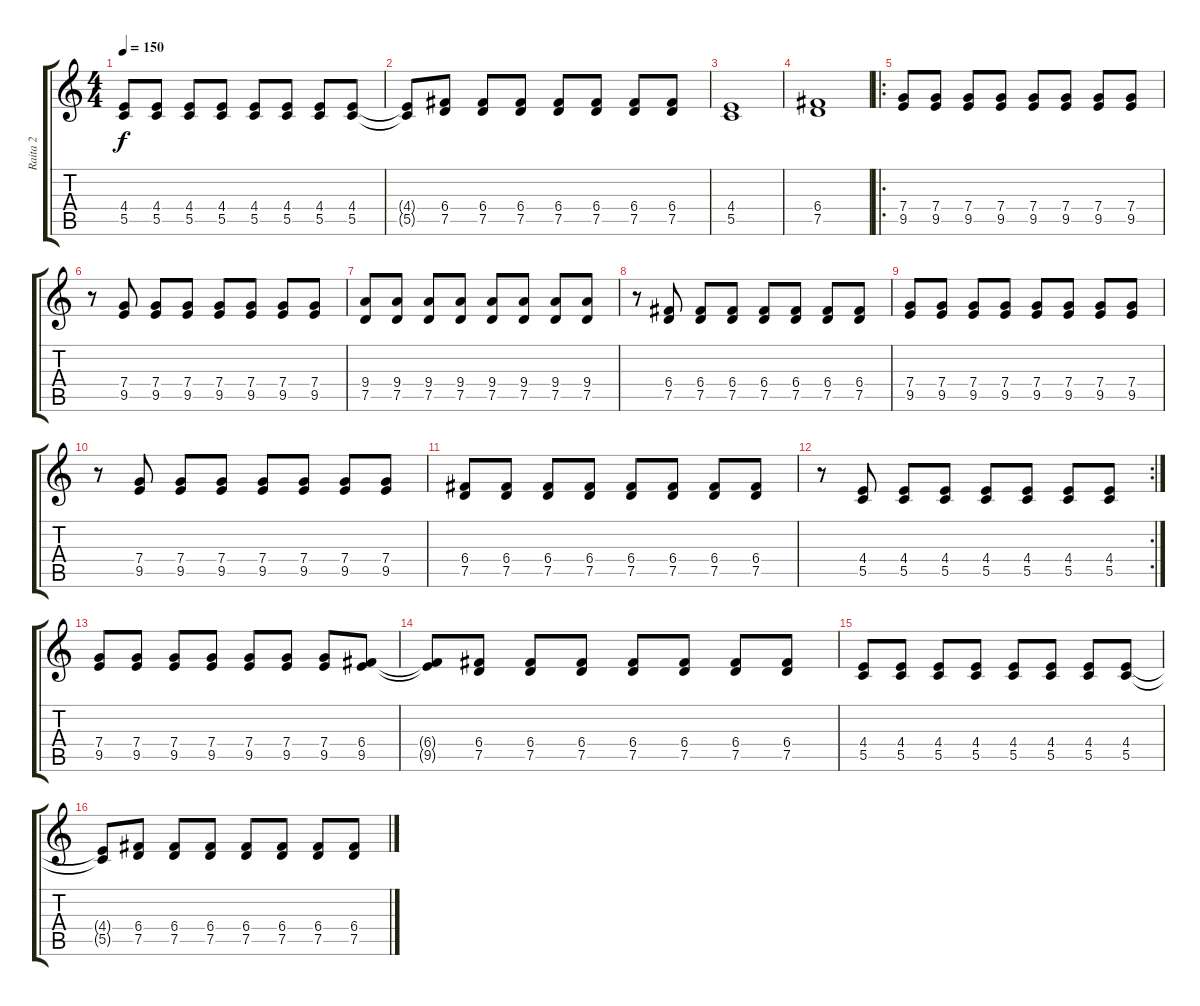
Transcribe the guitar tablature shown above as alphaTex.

\track ("Raita 2" "Raita 2") {instrument distortionguitar}
\staff {score tabs}
\tuning (D4 A3 F3 C3 G2 D2) {hide}
\ts (4 4)
\tempo 150
\clef g2
\ks c
(4.4 5.5).8{dy f} (4.4 5.5).8 (4.4 5.5).8 (4.4 5.5).8 (4.4 5.5).8 (4.4 5.5).8 (4.4 5.5).8 (4.4 5.5).8 |
(4.4{t} 5.5{t}).8 (6.4 7.5).8 (6.4 7.5).8 (6.4 7.5).8 (6.4 7.5).8 (6.4 7.5).8 (6.4 7.5).8 (6.4 7.5).8 |
(4.4 5.5).1 |
(6.4 7.5).1 |
\ro
(7.4 9.5).8 (7.4 9.5).8 (7.4 9.5).8 (7.4 9.5).8 (7.4 9.5).8 (7.4 9.5).8 (7.4 9.5).8 (7.4 9.5).8 |
r.8 (7.4 9.5).8 (7.4 9.5).8 (7.4 9.5).8 (7.4 9.5).8 (7.4 9.5).8 (7.4 9.5).8 (7.4 9.5).8 |
(9.4 7.5).8 (9.4 7.5).8 (9.4 7.5).8 (9.4 7.5).8 (9.4 7.5).8 (9.4 7.5).8 (9.4 7.5).8 (9.4 7.5).8 |
r.8 (6.4 7.5).8 (6.4 7.5).8 (6.4 7.5).8 (6.4 7.5).8 (6.4 7.5).8 (6.4 7.5).8 (6.4 7.5).8 |
(7.4 9.5).8 (7.4 9.5).8 (7.4 9.5).8 (7.4 9.5).8 (7.4 9.5).8 (7.4 9.5).8 (7.4 9.5).8 (7.4 9.5).8 |
r.8 (7.4 9.5).8 (7.4 9.5).8 (7.4 9.5).8 (7.4 9.5).8 (7.4 9.5).8 (7.4 9.5).8 (7.4 9.5).8 |
(6.4 7.5).8 (6.4 7.5).8 (6.4 7.5).8 (6.4 7.5).8 (6.4 7.5).8 (6.4 7.5).8 (6.4 7.5).8 (6.4 7.5).8 |
\rc 2
r.8 (4.4 5.5).8 (4.4 5.5).8 (4.4 5.5).8 (4.4 5.5).8 (4.4 5.5).8 (4.4 5.5).8 (4.4 5.5).8 |
(7.4 9.5).8 (7.4 9.5).8 (7.4 9.5).8 (7.4 9.5).8 (7.4 9.5).8 (7.4 9.5).8 (7.4 9.5).8 (6.4 9.5).8 |
(6.4{t} 9.5{t}).8 (6.4 7.5).8 (6.4 7.5).8 (6.4 7.5).8 (6.4 7.5).8 (6.4 7.5).8 (6.4 7.5).8 (6.4 7.5).8 |
(4.4 5.5).8 (4.4 5.5).8 (4.4 5.5).8 (4.4 5.5).8 (4.4 5.5).8 (4.4 5.5).8 (4.4 5.5).8 (4.4 5.5).8 |
(4.4{t} 5.5{t}).8 (6.4 7.5).8 (6.4 7.5).8 (6.4 7.5).8 (6.4 7.5).8 (6.4 7.5).8 (6.4 7.5).8 (6.4 7.5).8
